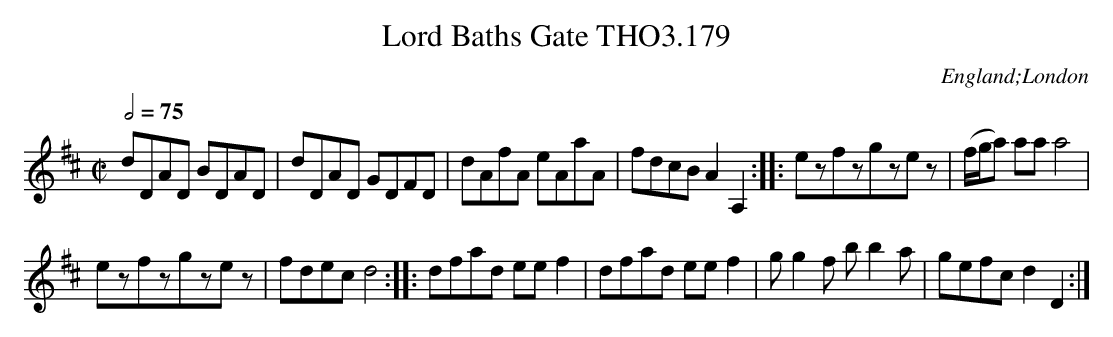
X:1
T:Lord Baths Gate THO3.179
O:England;London
M:C|
L:1/8
Q:1/2=75
K:D
dDAD BDAD|dDAD GDFD|dAfA eAaA|fdcB A2A,2::ezfzgzez|(f/g/a) aa a4|
ezfzgzez|fdec d4::dfad ee f2|dfad ee f2|g g2 f b b2 a|gefc d2D2:|
